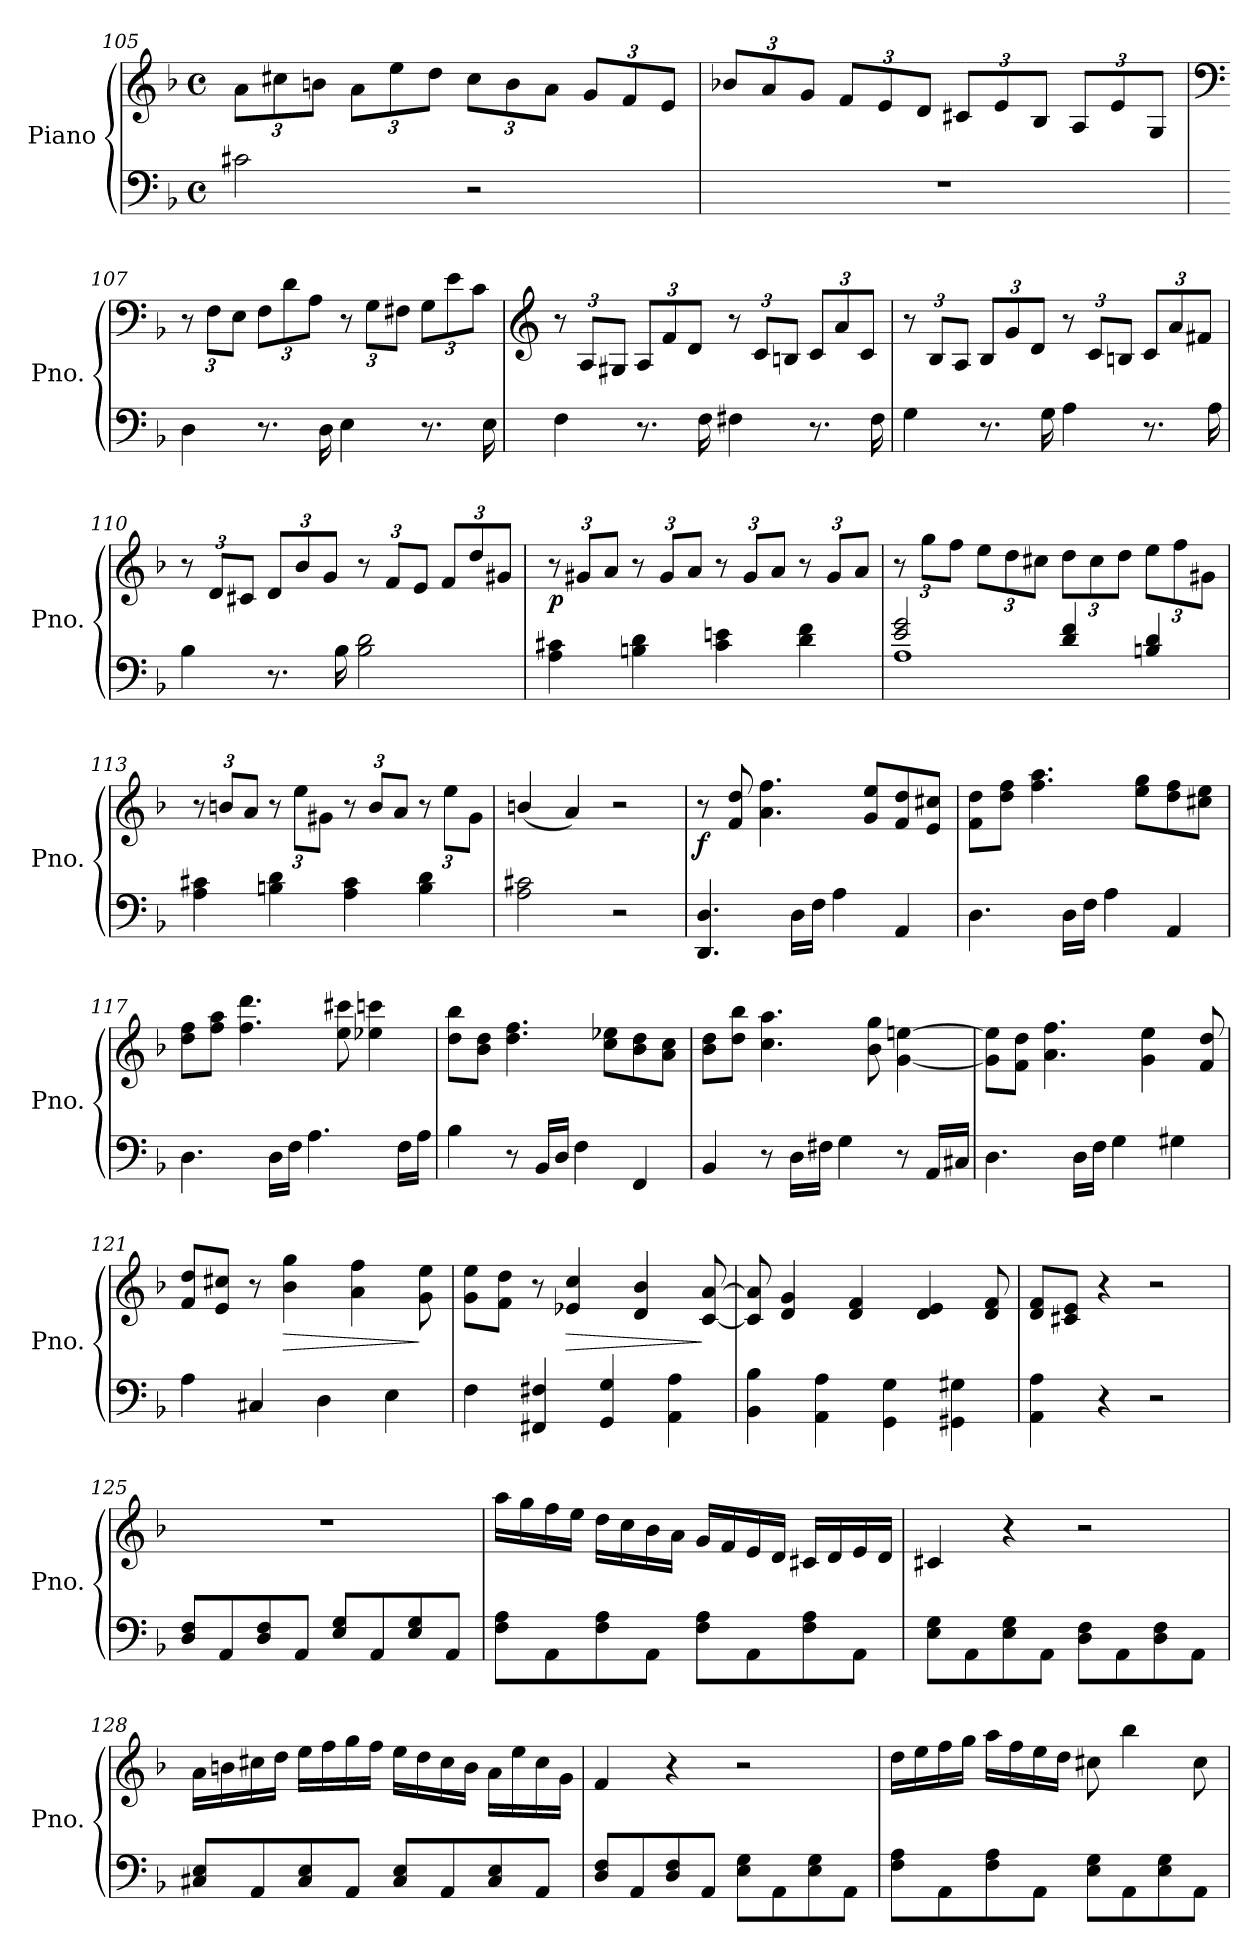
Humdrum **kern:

**kern	**kern	**dynam
*part1	*part1	*part1
*staff2	*staff1	*staff1/2
*I"Piano	*	*
*I'Pno.	*	*
!!LO:LB:g=z
*clefF4	*clefG2	*
*k[b-]	*k[b-]	*
*F:	*F:	*
*M4/4	*M4/4	*
*met(c)	*met(c)	*
*	*Xbrackettup	*
=105	=105	=105
2c#X\	12a\L	.
.	12cc#X\	.
.	12bn\J	.
.	12a\L	.
.	12ee\	.
.	12dd\J	.
2r	12cc#\L	.
.	12b\	.
.	12a\J	.
.	12g/L	.
.	12f/	.
.	12e/J	.
=106	=106	=106
1r	12b-X/L	.
.	12a/	.
.	12g/J	.
.	12f/L	.
.	12e/	.
.	12d/J	.
.	12c#X/L	.
.	12e/	.
.	12B-/J	.
.	12A/L	.
.	12e/	.
.	12G/J	.
=107	=107	=107
*	*clefF4	*
4D\	12r	.
.	12F\L	.
.	12E\J	.
8.r	12F\L	.
.	12d\	.
.	12A\J	.
16D\	.	.
4E\	12r	.
.	12G\L	.
.	12F#X\J	.
8.r	12G\L	.
.	12e\	.
.	12c\J	.
16E\	.	.
!!LO:PB:g=z
=108	=108	=108
*	*clefG2	*
4F\	12r	.
.	12A/L	.
.	12G#X/J	.
8.r	12A/L	.
.	12f/	.
.	12d/J	.
16F\	.	.
4F#X\	12r	.
.	12c/L	.
.	12Bn/J	.
8.r	12c/L	.
.	12a/	.
.	12c/J	.
16F#\	.	.
=109	=109	=109
4G\	12r	.
.	12B-/L	.
.	12A/J	.
8.r	12B-/L	.
.	12g/	.
.	12d/J	.
16G\	.	.
4A\	12r	.
.	12c/L	.
.	12Bn/J	.
8.r	12c/L	.
.	12a/	.
.	12f#X/J	.
16A\	.	.
=110	=110	=110
4B-\	12r	.
.	12d/L	.
.	12c#X/J	.
8.r	12d/L	.
.	12b-/	.
.	12g/J	.
16B-\	.	.
2B-\ 2d\	12r	.
.	12f/L	.
.	12e/J	.
.	12f/L	.
.	12dd/	.
.	12g#X/J	.
!!LO:LB:g=z
=111	=111	=111
!	!	!LO:DY:b
4A\ 4c#X\	12r	p
.	12g#X/L	.
.	12a/J	.
4Bn\ 4d\	12r	.
.	12g#/L	.
.	12a/J	.
4c#\ 4en\	12r	.
.	12g#/L	.
.	12a/J	.
4d\ 4f\	12r	.
.	12g#/L	.
.	12a/J	.
=112	=112	=112
*^	*	*
2e/ 2g/	1A	12r	.
.	.	12gg\L	.
.	.	12ff\J	.
.	.	12ee\L	.
.	.	12dd\	.
.	.	12cc#X\J	.
4d/ 4f/	.	12dd\L	.
.	.	12cc#\	.
.	.	12dd\J	.
4Bn/ 4d/	.	12ee\L	.
.	.	12ff\	.
.	.	12g#X\J	.
*v	*v	*	*
=113	=113	=113
4A\ 4c#X\	12r	.
.	12bn/L	.
.	12a/J	.
4Bn\ 4d\	12r	.
.	12ee\L	.
.	12g#X\J	.
4A\ 4c#\	12r	.
.	12b/L	.
.	12a/J	.
4B\ 4d\	12r	.
.	12ee\L	.
.	12g#\J	.
=114	=114	=114
2A\ 2c#X\	(4bn/	.
.	4a/)	.
2r	2r	.
!!LO:LB:g=z
=115	=115	=115
!	!	!LO:DY:b
4.DD/ 4.D/	8r	f
.	8f/ 8dd/	.
.	4.a\ 4.ff\	.
16D\LL	.	.
16F\JJ	.	.
4A\	.	.
.	8g/ 8ee/L	.
4AA/	8f/ 8dd/	.
.	8e/ 8cc#X/J	.
=116	=116	=116
4.D\	8f\ 8dd\L	.
.	8dd\ 8ff\J	.
.	4.ff\ 4.aa\	.
16D\LL	.	.
16F\JJ	.	.
4A\	.	.
.	8ee\ 8gg\L	.
4AA/	8dd\ 8ff\	.
.	8cc#X\ 8ee\J	.
=117	=117	=117
4.D\	8dd\ 8ff\L	.
.	8ff\ 8aa\J	.
.	4.ff\ 4.ddd\	.
16D\LL	.	.
16F\JJ	.	.
4.A\	.	.
.	8ee\ 8ccc#X\	.
.	4ee-X\ 4cccn\	.
16F\LL	.	.
16A\JJ	.	.
=118	=118	=118
4B-\	8dd\ 8bb-\L	.
.	8b-\ 8dd\J	.
8r	4.dd\ 4.ff\	.
16BB-/LL	.	.
16D/JJ	.	.
4F\	.	.
.	8cc\ 8ee-X\L	.
4FF/	8b-\ 8dd\	.
.	8a\ 8cc\J	.
!!LO:LB:g=z
=119	=119	=119
4BB-/	8b-\ 8dd\L	.
.	8dd\ 8bb-\J	.
8r	4.cc\ 4.aa\	.
16D\LL	.	.
16F#X\JJ	.	.
4G\	.	.
.	8b-\ 8gg\	.
8r	[4g\ [4een\	.
16AA/LL	.	.
16C#X/JJ	.	.
=120	=120	=120
4.D\	8g\] 8ee\]L	.
.	8f\ 8dd\J	.
.	4.a\ 4.ff\	.
16D\LL	.	.
16F\JJ	.	.
4G\	.	.
.	4g\ 4ee\	.
4G#X\	.	.
.	8f/ 8dd/	.
=121	=121	=121
4A\	8f/ 8dd/L	.
.	8e/ 8cc#X/J	.
4C#X/	8r	.
!	!	!LO:HP:b
.	4b-\ 4gg\	>
4D\	.	.
.	4a\ 4ff\	.
4E\	.	.
.	8g\ 8ee\	]
=122	=122	=122
4F\	8g\ 8ee\L	.
.	8f\ 8dd\J	.
4FF#X/ 4F#X/	8r	.
!	!	!LO:HP:b
.	4e-X/ 4cc/	>
4GG/ 4G/	.	.
.	4d/ 4b-/	.
4AA\ 4A\	.	.
.	[8c/ [8a/	]
=123	=123	=123
4BB-\ 4B-\	8c/] 8a/]	.
.	4d/ 4g/	.
4AA\ 4A\	.	.
.	4d/ 4f/	.
4GG\ 4G\	.	.
.	4d/ 4e/	.
4GG#X\ 4G#X\	.	.
.	8d/ 8f/	.
!!LO:LB:g=z
=124	=124	=124
4AA\ 4A\	8d/ 8f/L	.
.	8c#X/ 8e/J	.
4r	4r	.
2r	2r	.
=125	=125	=125
8D/ 8F/L	1r	.
8AA/	.	.
8D/ 8F/	.	.
8AA/J	.	.
8E/ 8G/L	.	.
8AA/	.	.
8E/ 8G/	.	.
8AA/J	.	.
=126	=126	=126
8F\ 8A\L	16aa\LL	.
.	16gg\	.
8AA\	16ff\	.
.	16ee\JJ	.
8F\ 8A\	16dd\LL	.
.	16cc\	.
8AA\J	16b-\	.
.	16a\JJ	.
8F\ 8A\L	16g/LL	.
.	16f/	.
8AA\	16e/	.
.	16d/JJ	.
8F\ 8A\	16c#X/LL	.
.	16d/	.
8AA\J	16e/	.
.	16d/JJ	.
=127	=127	=127
8E\ 8G\L	4c#X/	.
8AA\	.	.
8E\ 8G\	4r	.
8AA\J	.	.
8D\ 8F\L	2r	.
8AA\	.	.
8D\ 8F\	.	.
8AA\J	.	.
!!LO:LB:g=z
=128	=128	=128
8C#X/ 8E/L	16a\LL	.
.	16bn\	.
8AA/	16cc#X\	.
.	16dd\JJ	.
8C#/ 8E/	16ee\LL	.
.	16ff\	.
8AA/J	16gg\	.
.	16ff\JJ	.
8C#/ 8E/L	16ee\LL	.
.	16dd\	.
8AA/	16cc#\	.
.	16b\JJ	.
8C#/ 8E/	16a\LL	.
.	16ee\	.
8AA/J	16cc#\	.
.	16g\JJ	.
=129	=129	=129
8D/ 8F/L	4f/	.
8AA/	.	.
8D/ 8F/	4r	.
8AA/J	.	.
8E\ 8G\L	2r	.
8AA\	.	.
8E\ 8G\	.	.
8AA\J	.	.
=130	=130	=130
8F\ 8A\L	16dd\LL	.
.	16ee\	.
8AA\	16ff\	.
.	16gg\JJ	.
8F\ 8A\	16aa\LL	.
.	16ff\	.
8AA\J	16ee\	.
.	16dd\JJ	.
8E\ 8G\L	8cc#X\	.
8AA\	4bb-\	.
8E\ 8G\	.	.
8AA\J	8cc#\	.
=	=	=
*-	*-	*-
